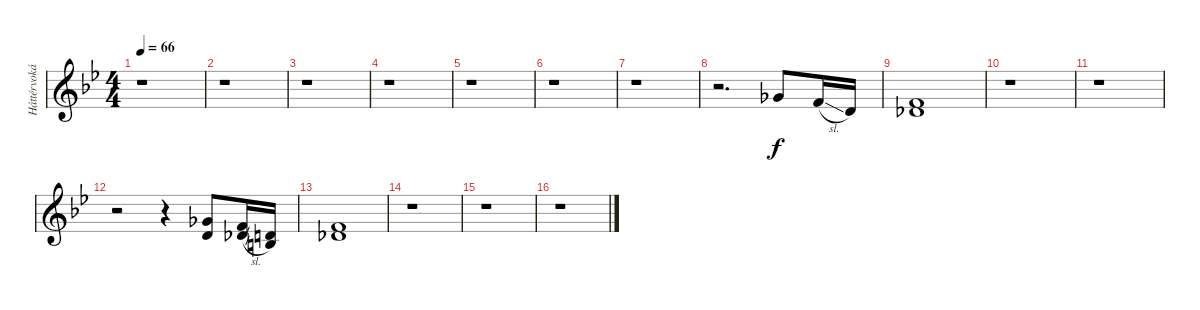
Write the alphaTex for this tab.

\track ("Háttérvokál" "Háttérvoká") {instrument choiraahs}
\staff {score}
\tuning (E4 B3 G3 D3 A2 E2) {hide}
\ts (4 4)
\tempo 66
\clef g2
\ks bb
r.1{dy f} |
r.1 |
r.1 |
r.1 |
r.1 |
r.1 |
r.1 |
r.2{d} 7.2.8 6.2{sl}.16 3.2.16 |
(1.1 2.2).1 |
r.1 |
r.1 |
r.2 r.4 (2.1 3.2).8 (6.2{sl} 6.3{sl}).16 (3.2 4.3).16 |
(1.1 2.2).1 |
r.1 |
r.1 |
r.1
